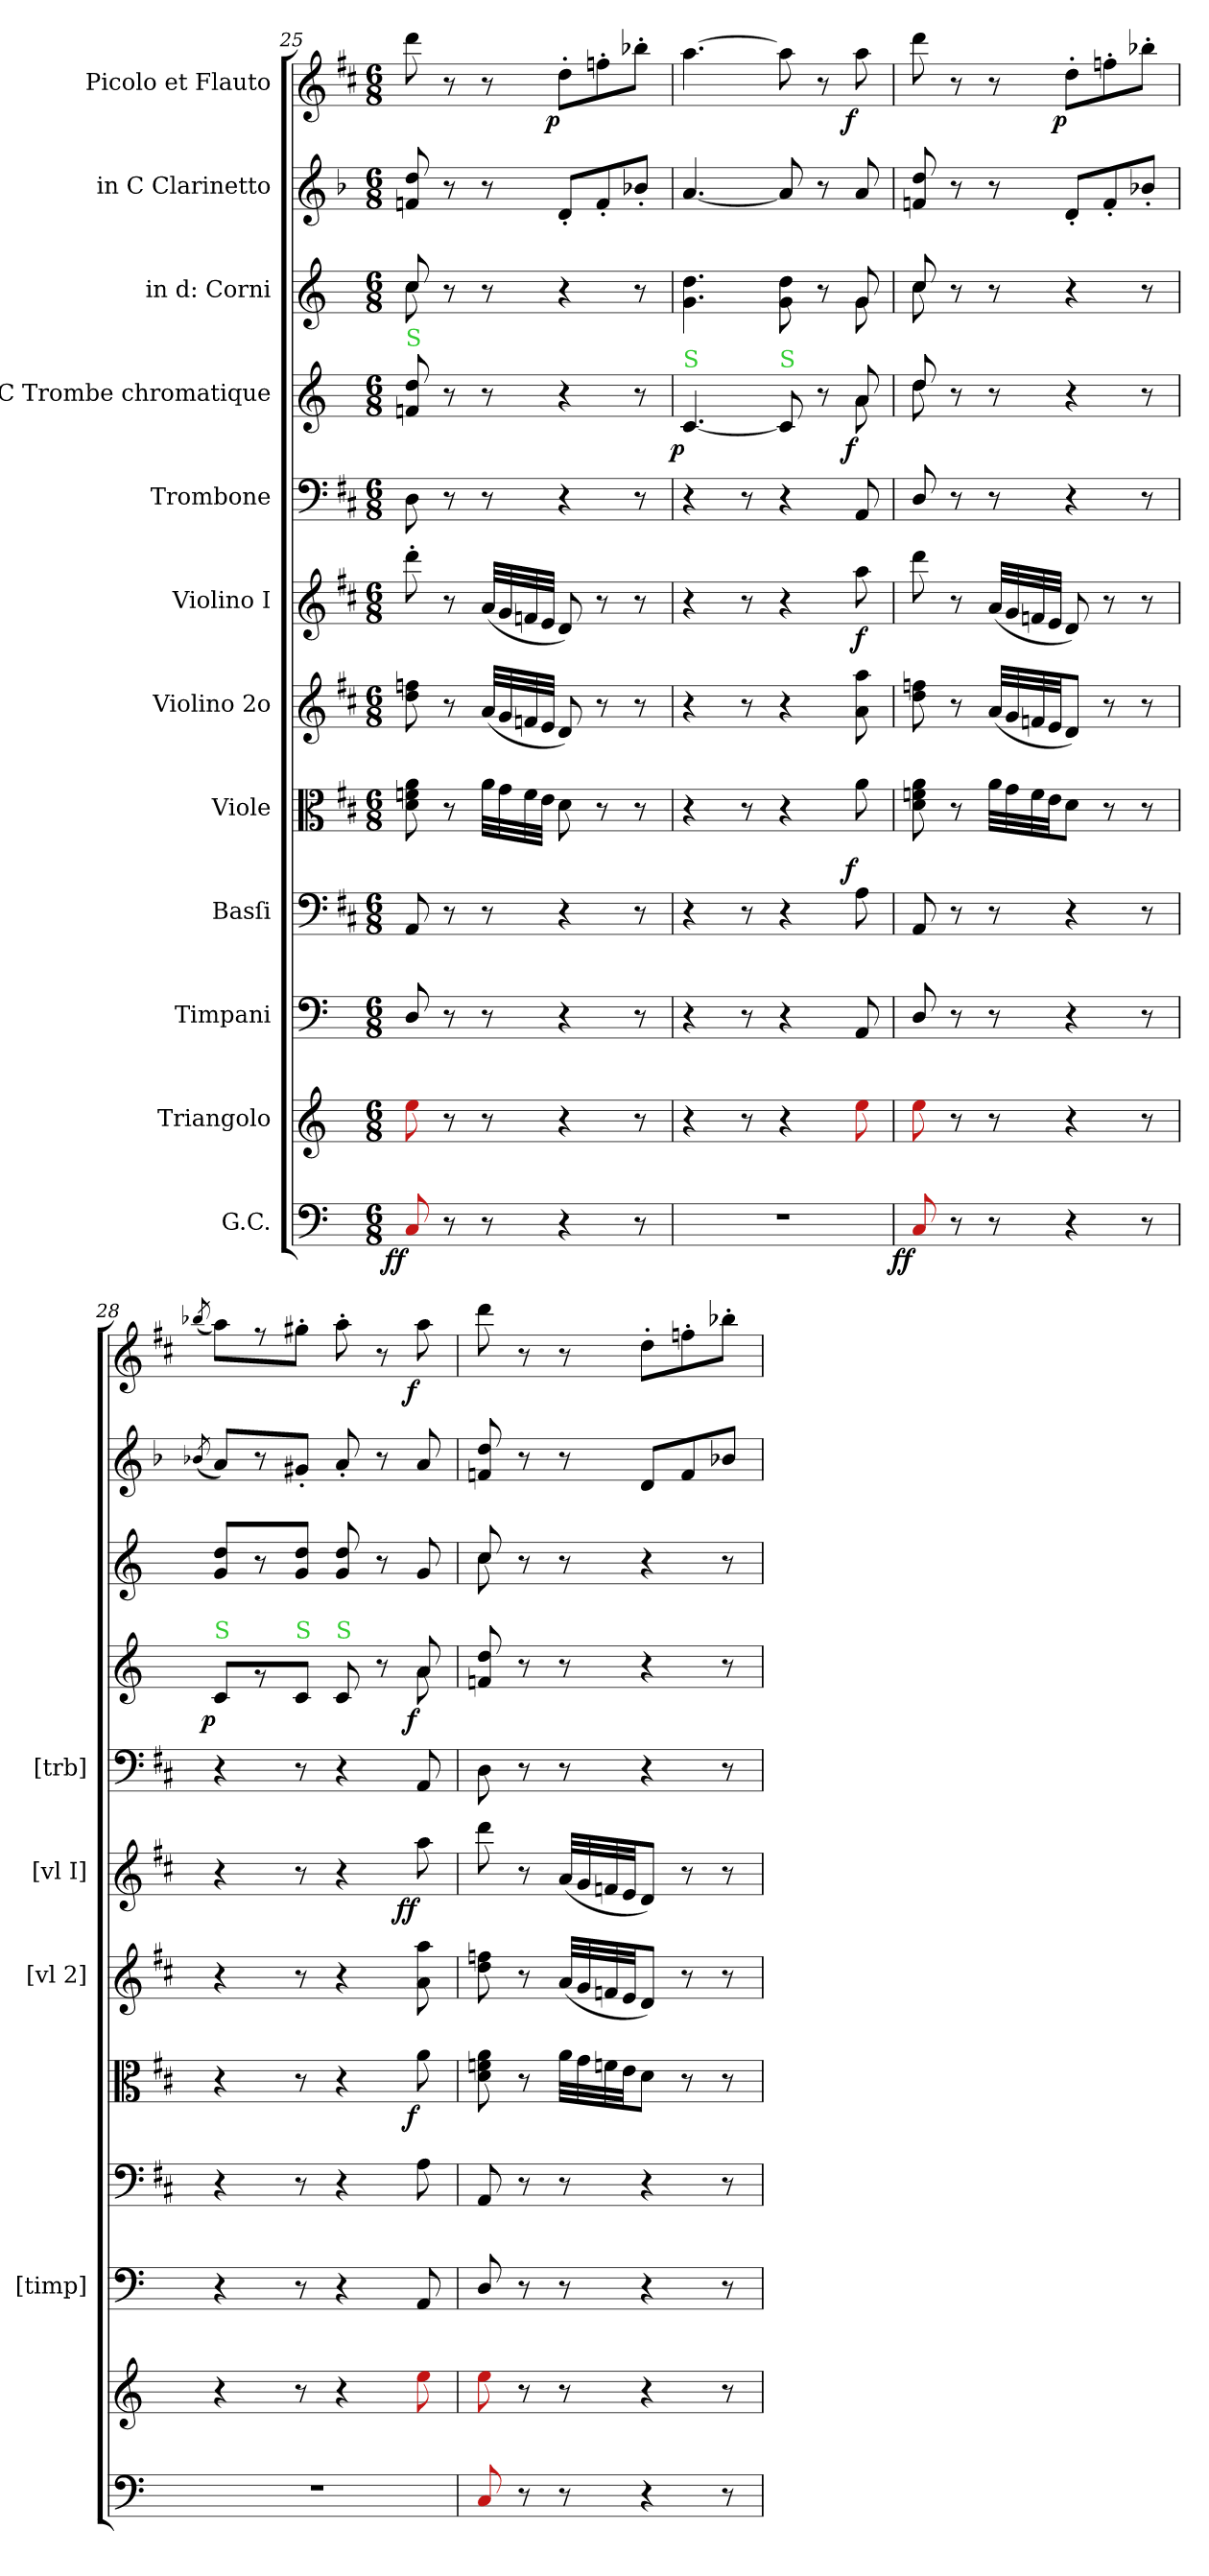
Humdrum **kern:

**kern	**dynam	**kern	**kern	**kern	**dynam	**kern	**dynam	**kern	**kern	**dynam	**kern	**kern	**dynam	**kern	**kern	**kern	**dynam
*part12	*part12	*part11	*part10	*part9	*part9	*part8	*part8	*part7	*part6	*part6	*part5	*part4	*part4	*part3	*part2	*part1	*part1
*staff12	*staff12	*staff11	*staff10	*staff9	*staff9	*staff8	*staff8	*staff7	*staff6	*staff6	*staff5	*staff4	*staff4	*staff3	*staff2	*staff1	*staff1
*I"G.C.	*	*I"Triangolo	*I"Timpani	*I"Basſi	*	*I"Viole	*	*I"Violino 2o	*I"Violino I	*	*I"Trombone	*I"in C Trombe chromatique	*	*I"in d: Corni	*I"in C Clarinetto	*I"Picolo et Flauto	*
*	*	*	*I'[timp]	*	*	*	*	*I'[vl 2]	*I'[vl I]	*	*I'[trb]	*	*	*	*	*	*
*clefF4	*	*clefG2	*clefF4	*clefF4	*	*clefC3	*	*clefG2	*clefG2	*	*clefF4	*clefG2	*	*clefG2	*clefG2	*clefG2	*
*	*	*	*	*	*	*	*	*	*	*	*	*	*	*ITrd6c10	*	*	*
*k[]	*	*k[]	*k[]	*k[f#c#]	*	*k[f#c#]	*	*k[f#c#]	*k[f#c#]	*	*k[f#c#]	*k[]	*	*k[f#c#]	*k[b-]	*k[f#c#]	*
*M6/8	*	*M6/8	*M6/8	*M6/8	*	*M6/8	*	*M6/8	*M6/8	*	*M6/8	*M6/8	*	*M6/8	*M6/8	*M6/8	*
=25	=25	=25	=25	=25	=25	=25	=25	=25	=25	=25	=25	=25	=25	=25	=25	=25	=25
*	*	*	*	*	*	*	*	*	*	*	*	*	*	*^	*	*	*
!	!	!	!	!	!	!	!	!	!	!	!	!LO:TX:a:color=limegreen:t=S	!	!	!	!	!	!
!	!LO:DY:rj	!	!	!	!	!	!	!	!	!	!	!	!	!	!	!	!	!
8Ra/	ff	8Ree\	8D/	8AA/	.	8d\ 8fn\ 8a\	.	8dd\ 8ffn\	8ddd'\	.	8D\	8fn/ 8dd/	.	8d/	8d\	8fn/ 8dd/	8ddd\	.
8r	.	8r	8r	8r	.	8r	.	8r	8r	.	8r	8r	.	8r	4ryy	8r	8r	.
8r	.	8r	8r	8r	.	32a\LLL	.	(32a/LLL	(32a/LLL	.	8r	8r	.	8r	.	8r	8r	.
.	.	.	.	.	.	32g\	.	32g/	32g/	.	.	.	.	.	.	.	.	.
.	.	.	.	.	.	32f\	.	32fn/	32fn/	.	.	.	.	.	.	.	.	.
.	.	.	.	.	.	32e\JJJ	.	32e/JJJ	32e/JJJ	.	.	.	.	.	.	.	.	.
!	!	!	!	!	!	!	!	!	!	!	!	!	!	!	!	!	!	!LO:DY:rj
4r	.	4r	4r	4r	.	8d\	.	8d/)	8d/)	.	4r	4r	.	4r	4ryy	8d'/L	8dd'\L	p
.	.	.	.	.	.	8r	.	8r	8r	.	.	.	.	.	.	8f'/	8ffn'\	.
8r	.	8r	8r	8r	.	8r	.	8r	8r	.	8r	8r	.	8r	8ryy	8b-X'/J	8bb-X'\J	.
=26	=26	=26	=26	=26	=26	=26	=26	=26	=26	=26	=26	=26	=26	=26	=26	=26	=26	=26
*	*	*	*	*	*	*	*	*	*	*	*	*^	*	*	*	*	*	*
!	!	!	!	!	!	!	!	!	!	!	!	!LO:TX:a:color=limegreen:t=S	!	!	!	!	!	!	!
!	!	!	!	!	!	!	!	!	!	!	!	!	!	!LO:DY:rj	!	!	!	!	!
2.r	.	4r	4r	4r	.	4r	.	4r	4r	.	4r	[4.c/	4.ryy	p	4.A\ 4.e\	4.ryy	[4.a/	[4.aa\	.
.	.	8r	8r	8r	.	8r	.	8r	8r	.	8r	.	.	.	.	.	.	.	.
!	!	!	!	!	!	!	!	!	!	!	!	!LO:TX:a:color=limegreen:t=S	!	!	!	!	!	!	!
.	.	4r	4r	4r	.	4r	.	4r	4r	.	4r	8c/]	4ryy	.	8A\ 8e\	4ryy	8a/]	8aa\]	.
.	.	.	.	.	.	.	.	.	.	.	.	8r	.	.	8r	.	8r	8r	.
!	!	!	!	!	!LO:DY:a:rj	!	!	!	!	!	!	!	!	!LO:DY:rj	!	!	!	!	!LO:DY:rj
.	.	8Ree\	8AA/	8A\	f	8a\	.	8a\ 8aa\	8aa\	f	8AA/	8a/	8a\	f	8A/	8A\	8a/	8aa\	f
=27	=27	=27	=27	=27	=27	=27	=27	=27	=27	=27	=27	=27	=27	=27	=27	=27	=27	=27	=27
!	!LO:DY:rj	!	!	!	!	!	!	!	!	!	!	!	!	!	!	!	!	!	!
8Ra/	ff	8Ree\	8D/	8AA/	.	8d\ 8fn\ 8a\	.	8dd\ 8ffn\	8ddd\	.	8D/	8dd/	8dd\	.	8d/	8d\	8fn/ 8dd/	8ddd\	.
8r	.	8r	8r	8r	.	8r	.	8r	8r	.	8r	8r	4ryy	.	8r	4ryy	8r	8r	.
8r	.	8r	8r	8r	.	32a\LLL	.	(32a/LLL	(32a/LLL	.	8r	8r	.	.	8r	.	8r	8r	.
.	.	.	.	.	.	32g\	.	32g/	32g/	.	.	.	.	.	.	.	.	.	.
.	.	.	.	.	.	32f\	.	32fn/	32fn/	.	.	.	.	.	.	.	.	.	.
.	.	.	.	.	.	32e\JJ	.	32e/JJ	32e/JJJ	.	.	.	.	.	.	.	.	.	.
!	!	!	!	!	!	!	!	!	!	!	!	!	!	!	!	!	!	!	!LO:DY:rj
4r	.	4r	4r	4r	.	8d\J	.	8d/J)	8d/)	.	4r	4r	4ryy	.	4r	4ryy	8d'/L	8dd'\L	p
.	.	.	.	.	.	8r	.	8r	8r	.	.	.	.	.	.	.	8f'/	8ffn'\	.
8r	.	8r	8r	8r	.	8r	.	8r	8r	.	8r	8r	8ryy	.	8r	8ryy	8b-X'/J	8bb-X'\J	.
*	*	*	*	*	*	*	*	*	*	*	*	*	*	*	*v	*v	*	*	*
=28	=28	=28	=28	=28	=28	=28	=28	=28	=28	=28	=28	=28	=28	=28	=28	=28	=28	=28
.	.	.	.	.	.	.	.	.	.	.	.	.	.	.	.	(8qb-X/	(8qbb-X/	.
!	!	!	!	!	!	!	!	!	!	!	!	!LO:TX:a:color=limegreen:t=S	!	!	!	!	!	!
!	!	!	!	!	!	!	!	!	!	!	!	!	!	!LO:DY:rj	!	!	!	!
2.r	.	4r	4r	4r	.	4r	.	4r	4r	.	4r	8c/L	2ryy	p	8A/ 8e/L	8a/L)	8aa\L)	.
.	.	.	.	.	.	.	.	.	.	.	.	8rg	.	.	8r	8r	8r	.
!	!	!	!	!	!	!	!	!	!	!	!	!LO:TX:a:color=limegreen:t=S	!	!	!	!	!	!
.	.	8r	8r	8r	.	8r	.	8r	8r	.	8r	8c/J	.	.	8A/ 8e/J	8g#X'/J	8gg#X'\J	.
!	!	!	!	!	!	!	!	!	!	!	!	!LO:TX:a:color=limegreen:t=S	!	!	!	!	!	!
.	.	4r	4r	4r	.	4r	.	4r	4r	.	4r	8c/	.	.	8A/ 8e/	8a'/	8aa'\	.
.	.	.	.	.	.	.	.	.	.	.	.	8r	8ryy	.	8r	8r	8r	.
!	!	!	!	!	!	!	!LO:DY:rj	!	!	!LO:DY:rj	!	!	!	!LO:DY:rj	!	!	!	!LO:DY:rj
.	.	8Ree\	8AA/	8A\	.	8a\	f	8a\ 8aa\	8aa\	ff	8AA/	8a/	8a\	f	8A/	8a/	8aa\	f
=29	=29	=29	=29	=29	=29	=29	=29	=29	=29	=29	=29	=29	=29	=29	=29	=29	=29	=29
*	*	*	*	*	*	*	*	*	*	*	*	*	*	*	*^	*	*	*
!	!LO:DY:rj	!	!	!	!	!	!	!	!	!	!	!	!	!	!	!	!	!	!
*	*	*	*	*	*	*	*	*	*	*	*	*v	*v	*	*	*	*	*	*
8Ra/	ffo	8Ree\	8D/	8AA/	.	8d\ 8fn\ 8a\	.	8dd\ 8ffn\	8ddd\	.	8D\	8fn/ 8dd/	.	8d/	8d\	8fn/ 8dd/	8ddd\	.
8r	.	8r	8r	8r	.	8r	.	8r	8r	.	8r	8r	.	8r	2ryy	8r	8r	.
8r	.	8r	8r	8r	.	32a\LLL	.	(32a/LLL	(32a/LLL	.	8r	8r	.	8r	.	8r	8r	.
.	.	.	.	.	.	32g\	.	32g/	32g/	.	.	.	.	.	.	.	.	.
.	.	.	.	.	.	32fn\	.	32fn/	32fn/	.	.	.	.	.	.	.	.	.
.	.	.	.	.	.	32e\JJ	.	32e/JJ	32e/JJ	.	.	.	.	.	.	.	.	.
4r	.	4r	4r	4r	.	8d\J	.	8d/J)	8d/J)	.	4r	4r	.	4r	.	8d/L	8dd'\L	.
.	.	.	.	.	.	8r	.	8r	8r	.	.	.	.	.	.	8f/	8ffn'\	.
8r	.	8r	8r	8r	.	8r	.	8r	8r	.	8r	8r	.	8r	8ryy	8b-X/J	8bb-X'\J	.
*	*	*	*	*	*	*	*	*	*	*	*	*	*	*v	*v	*	*	*
=	=	=	=	=	=	=	=	=	=	=	=	=	=	=	=	=	=
*-	*-	*-	*-	*-	*-	*-	*-	*-	*-	*-	*-	*-	*-	*-	*-	*-	*-
